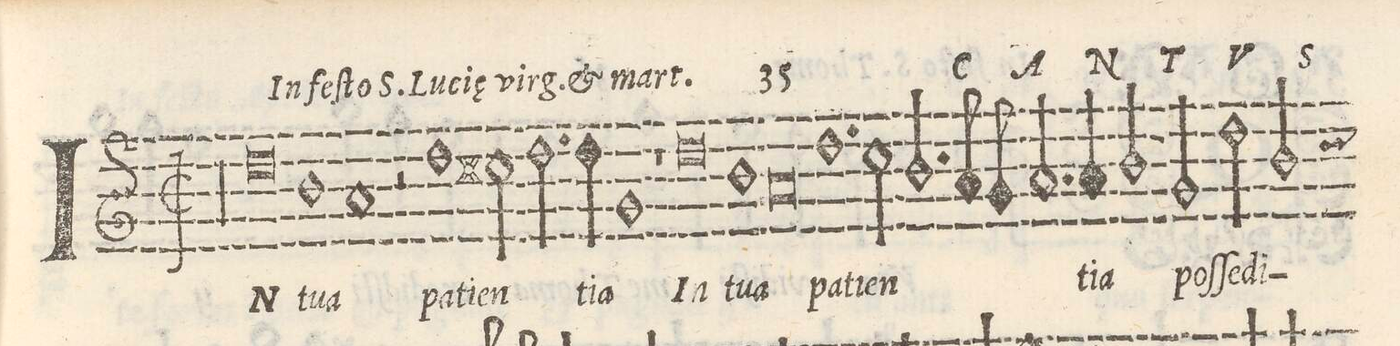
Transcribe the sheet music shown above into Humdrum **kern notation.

**kern	**text
*I"CANTVS	*
*clefG2	*
*k[]	*
*met(C|)	*
*M2/1	*
00r	.
=2-	=2-
=3-	=3-
0dd\	IN
=4-	=4-
1b\	tu-
1a/	-a
=5-	=5-
2r	.
1dd\	pa-
2cc#X\	-ti-
=6-	=6-
2.dd\	-en-
4dd\	-ti-
1g/	-a
=7-	=7-
1r	.
0dd\	In
=8-	=8-
1b\	tu-
=9-	=9-
0a/	-a
=10-	=10-
1.dd\	pa-
2ccny\	-ti-
=11-	=11-
2.b/	-en-
8a/	.
8g/	.
2.a/	.
4a/	-ti-
=12-	=12-
2b/	-a
2g/	poſ-
2dd\	-ſe-
2b/	-di-
*custos:cc	*
*-	*-
